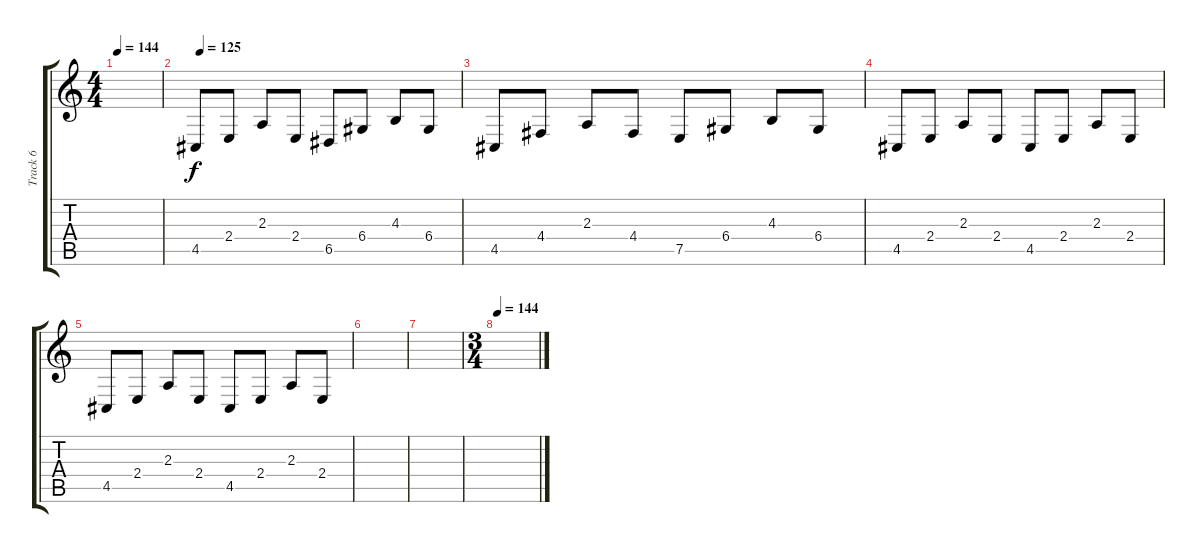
\track ("Track 6" "Track 6") {instrument electricpiano1}
\staff {score tabs}
\tuning (E4 B3 G3 D3 A2 E2) {hide}
\ts (4 4)
\tempo 144
\clef g2
\ks c
|
\tempo (125 0.020833333333333332)
4.5.8 2.4.8 2.3.8 2.4.8 6.5.8 6.4.8 4.3.8 6.4.8 |
4.5.8 4.4.8 2.3.8 4.4.8 7.5.8 6.4.8 4.3.8 6.4.8 |
4.5.8 2.4.8 2.3.8 2.4.8 4.5.8 2.4.8 2.3.8 2.4.8 |
4.5.8 2.4.8 2.3.8 2.4.8 4.5.8 2.4.8 2.3.8 2.4.8 |
|
|
\ts (3 4)
\tempo 144
